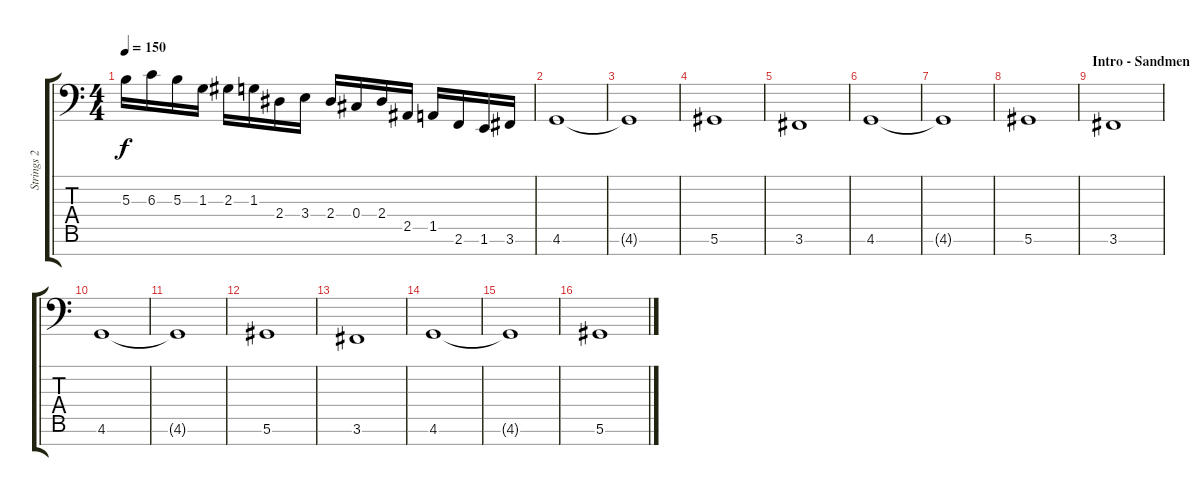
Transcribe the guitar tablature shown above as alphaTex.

\track ("Strings 2" "Strings 2") {instrument stringensemble1}
\staff {score tabs}
\tuning (Eb4 Bb3 Gb3 Db3 Ab2 Eb2 Bb1) {hide}
\ts (4 4)
\tempo 150
\clef f4
\ks c
5.3.16{dy f instrument stringensemble1} 6.3.16 5.3.16 1.3.16 2.3.16 1.3.16 2.4.16 3.4.16 2.4.16 0.4.16 2.4.16 2.5.16 1.5.16 2.6.16 1.6.16 3.6.16 |
4.6.1 |
4.6{t}.1 |
5.6.1 |
3.6.1 |
4.6.1 |
4.6{t}.1 |
5.6.1 |
\section ("" "Intro - Sandmen")
3.6.1 |
4.6.1 |
4.6{t}.1 |
5.6.1 |
3.6.1 |
4.6.1 |
4.6{t}.1 |
5.6.1
